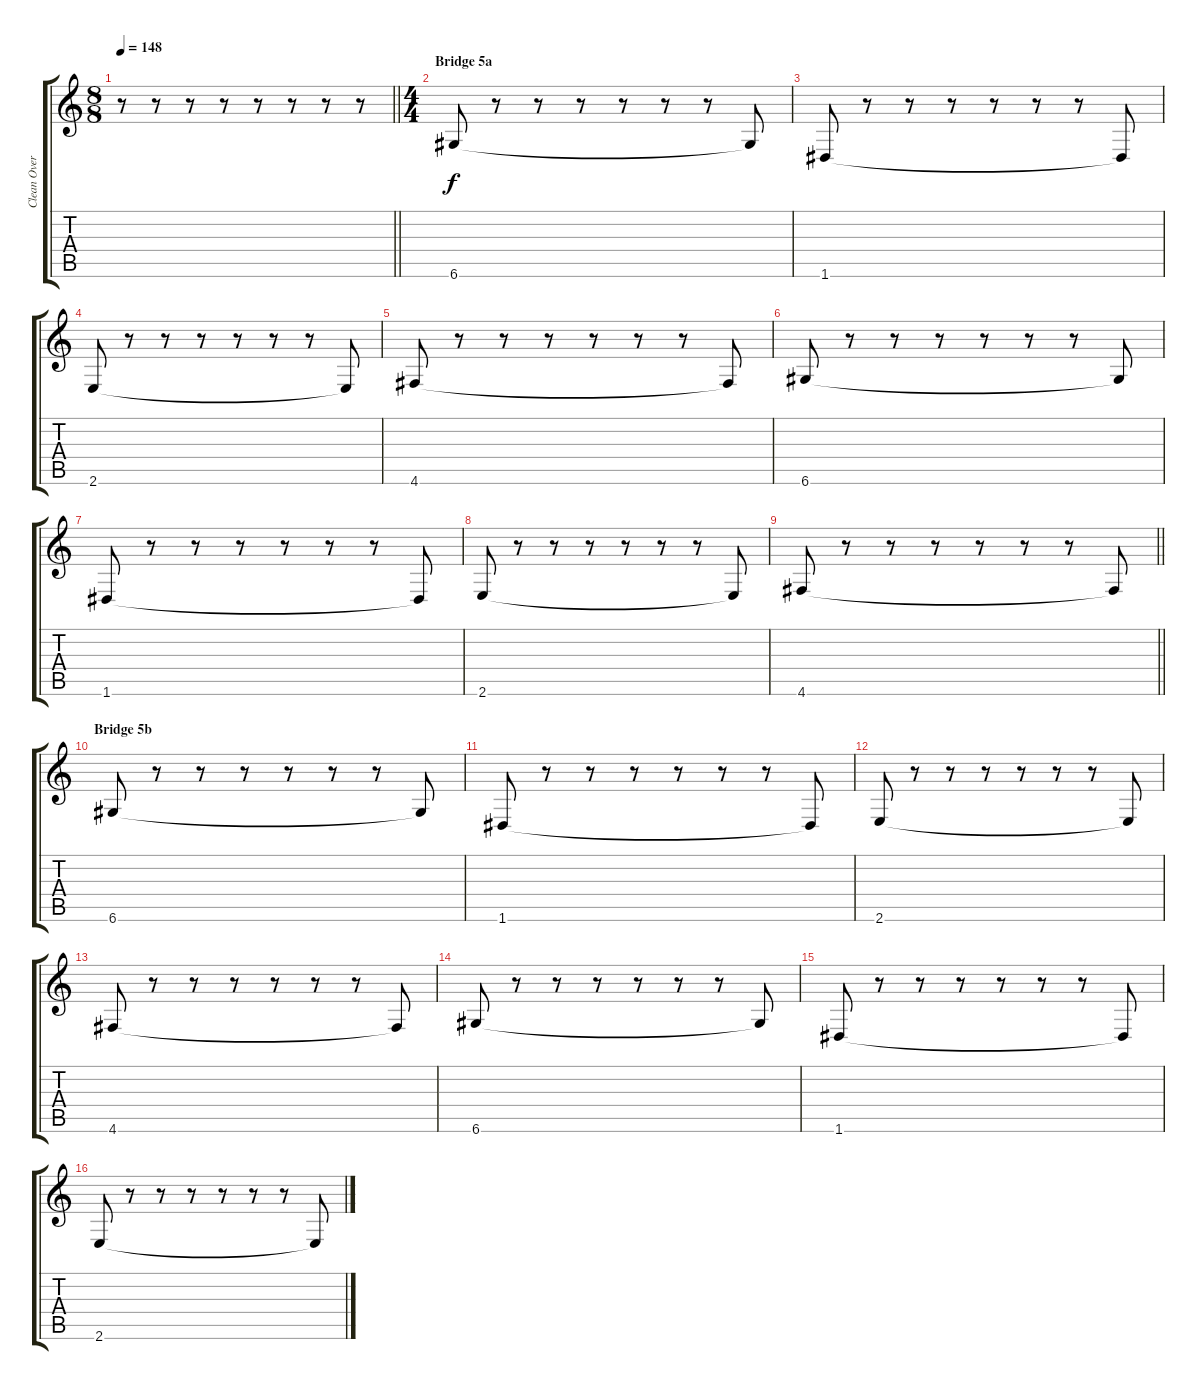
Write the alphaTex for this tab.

\track ("Clean Overlay" "Clean Over") {instrument electricguitarclean}
\staff {score tabs}
\tuning (E4 B3 G3 D3 A2 D2) {hide}
\ts (8 8)
\tempo 148
\clef g2
\barLineRight lightlight
\ks c
r.8{dy f} r.8 r.8 r.8 r.8 r.8 r.8 r.8 |
\ts (4 4)
\section ("" "Bridge 5a")
6.6.8 r.8 r.8 r.8 r.8 r.8 r.8 6.6{t}.8 |
1.6.8 r.8 r.8 r.8 r.8 r.8 r.8 1.6{t}.8 |
2.6.8 r.8 r.8 r.8 r.8 r.8 r.8 2.6{t}.8 |
4.6.8 r.8 r.8 r.8 r.8 r.8 r.8 4.6{t}.8 |
6.6.8 r.8 r.8 r.8 r.8 r.8 r.8 6.6{t}.8 |
1.6.8 r.8 r.8 r.8 r.8 r.8 r.8 1.6{t}.8 |
2.6.8 r.8 r.8 r.8 r.8 r.8 r.8 2.6{t}.8 |
\barLineRight lightlight
4.6.8 r.8 r.8 r.8 r.8 r.8 r.8 4.6{t}.8 |
\section ("" "Bridge 5b")
6.6.8 r.8 r.8 r.8 r.8 r.8 r.8 6.6{t}.8 |
1.6.8 r.8 r.8 r.8 r.8 r.8 r.8 1.6{t}.8 |
2.6.8 r.8 r.8 r.8 r.8 r.8 r.8 2.6{t}.8 |
4.6.8 r.8 r.8 r.8 r.8 r.8 r.8 4.6{t}.8 |
6.6.8 r.8 r.8 r.8 r.8 r.8 r.8 6.6{t}.8 |
1.6.8 r.8 r.8 r.8 r.8 r.8 r.8 1.6{t}.8 |
2.6.8 r.8 r.8 r.8 r.8 r.8 r.8 2.6{t}.8
